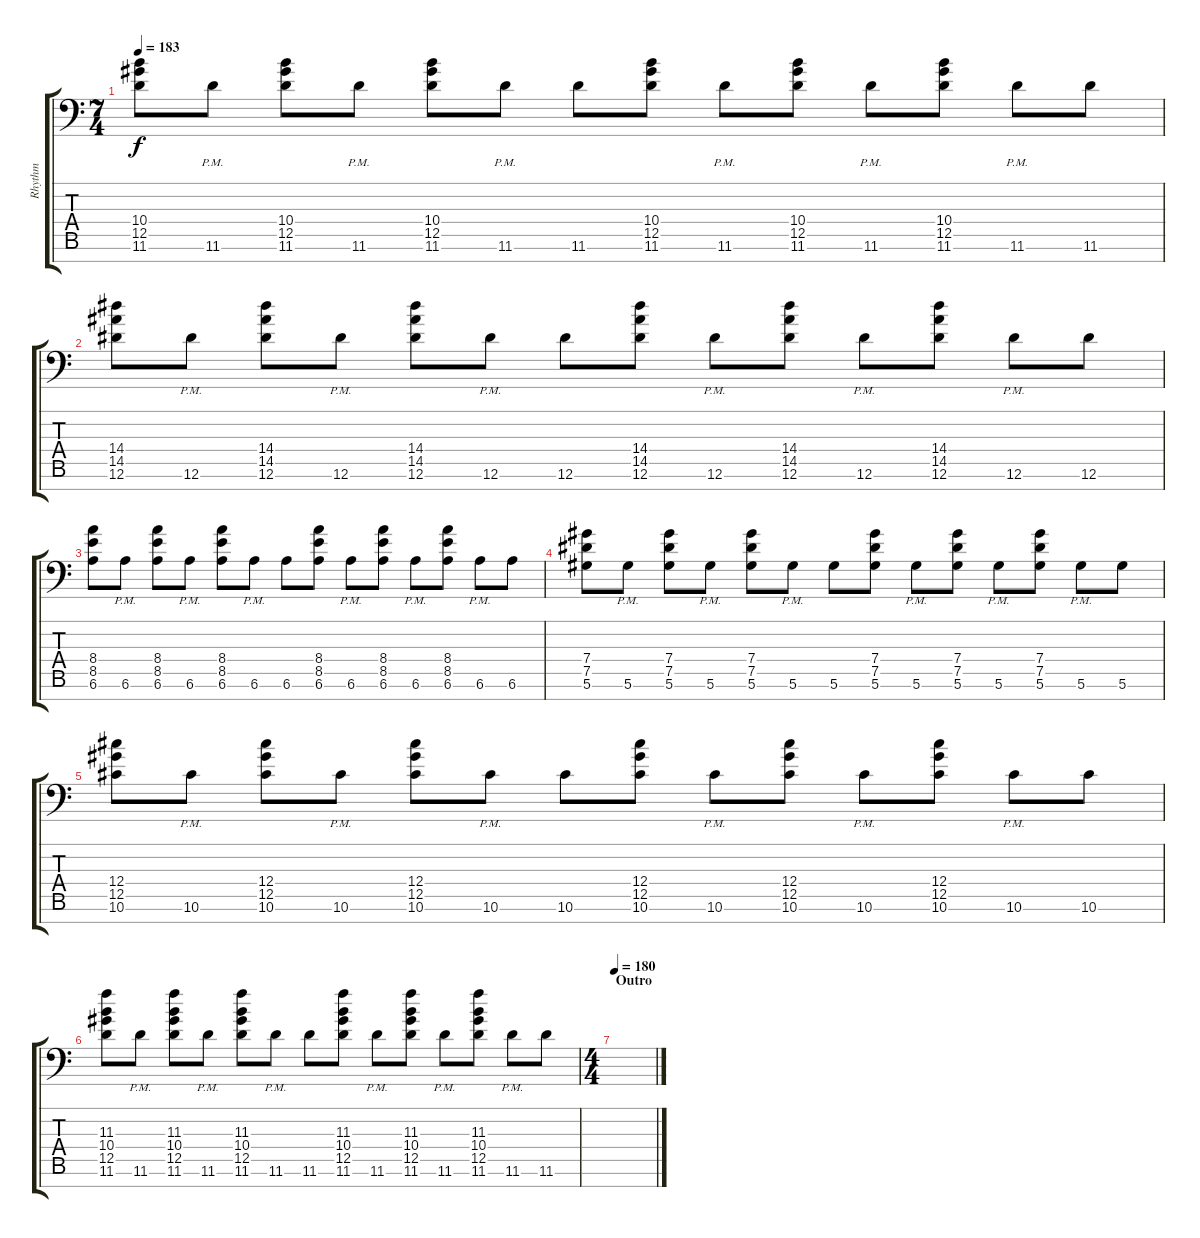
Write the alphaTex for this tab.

\track ("Rhythm" "Rhythm") {instrument overdrivenguitar}
\staff {score tabs}
\tuning (Eb4 Bb3 Gb3 Db3 Ab2 Eb2 Bb1) {hide}
\ts (7 4)
\tempo 183
\clef f4
\ks c
(10.4 12.5 11.6).8{dy f} 11.6{pm}.8 (10.4 12.5 11.6).8 11.6{pm}.8 (10.4 12.5 11.6).8 11.6{pm}.8 11.6.8 (10.4 12.5 11.6).8 11.6{pm}.8 (10.4 12.5 11.6).8 11.6{pm}.8 (10.4 12.5 11.6).8 11.6{pm}.8 11.6.8 |
(14.4 14.5 12.6).8 12.6{pm}.8 (14.4 14.5 12.6).8 12.6{pm}.8 (14.4 14.5 12.6).8 12.6{pm}.8 12.6.8 (14.4 14.5 12.6).8 12.6{pm}.8 (14.4 14.5 12.6).8 12.6{pm}.8 (14.4 14.5 12.6).8 12.6{pm}.8 12.6.8 |
(8.4 8.5 6.6).8 6.6{pm}.8 (8.4 8.5 6.6).8 6.6{pm}.8 (8.4 8.5 6.6).8 6.6{pm}.8 6.6.8 (8.4 8.5 6.6).8 6.6{pm}.8 (8.4 8.5 6.6).8 6.6{pm}.8 (8.4 8.5 6.6).8 6.6{pm}.8 6.6.8 |
(7.4 7.5 5.6).8 5.6{pm}.8 (7.4 7.5 5.6).8 5.6{pm}.8 (7.4 7.5 5.6).8 5.6{pm}.8 5.6.8 (7.4 7.5 5.6).8 5.6{pm}.8 (7.4 7.5 5.6).8 5.6{pm}.8 (7.4 7.5 5.6).8 5.6{pm}.8 5.6.8 |
(12.4 12.5 10.6).8 10.6{pm}.8 (12.4 12.5 10.6).8 10.6{pm}.8 (12.4 12.5 10.6).8 10.6{pm}.8 10.6.8 (12.4 12.5 10.6).8 10.6{pm}.8 (12.4 12.5 10.6).8 10.6{pm}.8 (12.4 12.5 10.6).8 10.6{pm}.8 10.6.8 |
(11.3 10.4 12.5 11.6).8 11.6{pm}.8 (11.3 10.4 12.5 11.6).8 11.6{pm}.8 (11.3 10.4 12.5 11.6).8 11.6{pm}.8 11.6.8 (11.3 10.4 12.5 11.6).8 11.6{pm}.8 (11.3 10.4 12.5 11.6).8 11.6{pm}.8 (11.3 10.4 12.5 11.6).8 11.6{pm}.8 11.6.8 |
\ts (4 4)
\section ("" "Outro")
\tempo 180
